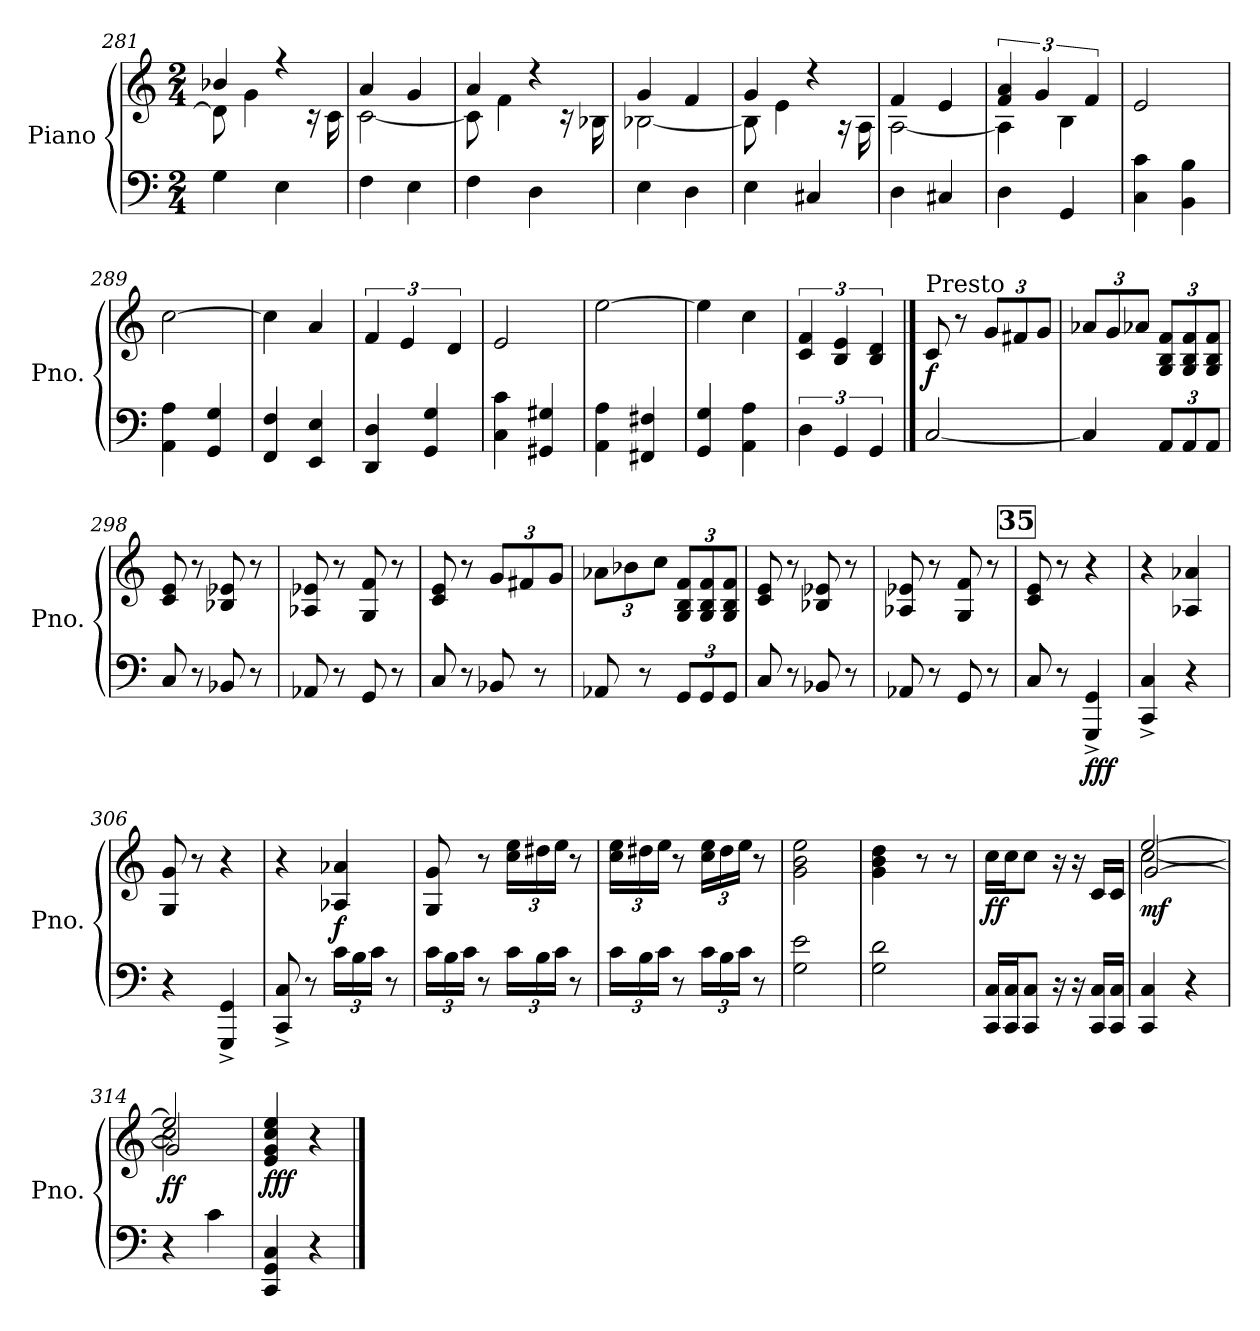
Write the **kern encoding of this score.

**kern	**kern	**dynam
*part1	*part1	*part1
*staff2	*staff1	*staff1/2
*I"Piano	*	*
*I'Pno.	*	*
*clefF4	*clefG2	*
*k[]	*k[]	*
*C:	*C:	*
*M2/4	*M2/4	*
=281	=281	=281
*	*^	*
4G\	4b-X/	8d\]	.
.	.	4g\	.
4E\	4r	.	.
.	.	16r	.
.	.	16c\	.
=282	=282	=282	=282
4F\	4a/	[2c\	.
4E\	4g/	.	.
=283	=283	=283	=283
4F\	4a/	8c\]	.
.	.	4f\	.
4D\	4r	.	.
.	.	16r	.
.	.	16B-X\	.
=284	=284	=284	=284
4E\	4g/	[2B-X\	.
4D\	4f/	.	.
=285	=285	=285	=285
4E\	4g/	8B-\]	.
.	.	4e\	.
4C#X/	4r	.	.
.	.	16r	.
.	.	16A\	.
!!LO:PB:g=z	!!
=286	=286	=286	=286
4D\	4f/	[2A\	.
4C#X/	4e/	.	.
!!LO:PB:g=z	!!
=287	=287	=287	=287
4D\	6f/ 6a/	4A\]	.
.	6g/	.	.
4GG/	.	4B\	.
.	6f/	.	.
*	*v	*v	*
=288	=288	=288
4C\ 4c\	2e/	.
4BB\ 4B\	.	.
=289	=289	=289
4AA\ 4A\	[2cc\	.
4GG/ 4G/	.	.
=290	=290	=290
4FF/ 4F/	4cc\]	.
4EE/ 4E/	4a/	.
=291	=291	=291
4DD/ 4D/	6f/	.
.	6e/	.
4GG/ 4G/	.	.
.	6d/	.
=292	=292	=292
4C\ 4c\	2e/	.
4GG#X/ 4G#X/	.	.
=293	=293	=293
4AA\ 4A\	[2ee\	.
4FF#X/ 4F#X/	.	.
=294	=294	=294
4GG/ 4G/	4ee\]	.
4AA\ 4A\	4cc\	.
=295	=295	=295
6D\	6c/ 6f/	.
6GG/	6B/ 6e/	.
6GG/	6B/ 6d/	.
!!LO:PB:g=z
==296	==296	==296
!!LO:REH:place=s1:a:t=34
!	!LO:TX:a:t=Presto	!
!	!	!LO:DY:b
[2C/	8c/	f
.	8r	.
*	*Xbrackettup	*
.	12g/L	.
.	12f#X/	.
.	12g/J	.
!!LO:PB:g=z
=297	=297	=297
4C/]	12a-X/L	.
.	12g/	.
.	12a-X/J	.
*Xbrackettup	*	*
12AA/L	12G/ 12B/ 12f/L	.
12AA/	12G/ 12B/ 12f/	.
12AA/J	12G/ 12B/ 12f/J	.
=298	=298	=298
8C/	8c/ 8e/	.
8r	8r	.
8BB-X/	8B-X/ 8e-X/	.
8r	8r	.
=299	=299	=299
8AA-X/	8A-X/ 8e-X/	.
8r	8r	.
8GG/	8G/ 8f/	.
8r	8r	.
=300	=300	=300
8C/	8c/ 8e/	.
8r	8r	.
8BB-X/	12g/L	.
.	12f#X/	.
8r	.	.
.	12g/J	.
=301	=301	=301
8AA-X/	12a-X\L	.
.	12b-X\	.
8r	.	.
.	12cc\J	.
12GG/L	12G/ 12B/ 12f/L	.
12GG/	12G/ 12B/ 12f/	.
12GG/J	12G/ 12B/ 12f/J	.
!!LO:PB:g=z
=302	=302	=302
8C/	8c/ 8e/	.
8r	8r	.
8BB-X/	8B-X/ 8e-X/	.
8r	8r	.
!!LO:PB:g=z
=303	=303	=303
8AA-X/	8A-X/ 8e-X/	.
8r	8r	.
8GG/	8G/ 8f/	.
8r	8r	.
!!LO:REH:place=s1:a:t=35
=304	=304	=304
8C/	8c/ 8e/	.
8r	8r	.
!	!	!LO:DY:b=2
4GGG/^ 4GG/^	4r	fff
=305	=305	=305
4CC/^ 4C/^	4r	.
4r	4A-X/ 4a-X/	.
=306	=306	=306
4r	8G/ 8g/	.
.	8r	.
4GGG/^ 4GG/^	4r	.
=307	=307	=307
8CC/^ 8C/^	4r	.
8r	.	.
!	!	!LO:DY:b
24c\LL	4A-X/ 4a-X/	f
24B\	.	.
24c\JJ	.	.
8r	.	.
=308	=308	=308
24c\LL	8G/ 8g/	.
24B\	.	.
24c\JJ	.	.
8r	8r	.
24c\LL	24cc\ 24ee\LL	.
24B\	24dd#X\	.
24c\JJ	24ee\JJ	.
8r	8r	.
=309	=309	=309
24c\LL	24cc\ 24ee\LL	.
24B\	24dd#X\	.
24c\JJ	24ee\JJ	.
8r	8r	.
24c\LL	24cc\ 24ee\LL	.
24B\	24dd#\	.
24c\JJ	24ee\JJ	.
8r	8r	.
!!LO:PB:g=z
=310	=310	=310
2G\ 2e\	2g\ 2b\ 2ee\	.
=311	=311	=311
2G\ 2d\	4g\ 4b\ 4dd\	.
.	8r	.
.	8r	.
=312	=312	=312
!	!	!LO:DY:b
16CC/ 16C/LL	16cc\LL	ff
16CC/ 16C/J	16cc\J	.
8CC/ 8C/J	8cc\J	.
16r	16r	.
16r	16r	.
16CC/ 16C/LL	16c/LL	.
16CC/ 16C/JJ	16c/JJ	.
=313	=313	=313
*	*^	*
*	*	*^	*
!	!	!	!	!LO:DY:b
4CC/ 4C/	[2ee/	[2cc\	[2g/	mf
4r	.	.	.	.
=314	=314	=314	=314	=314
!	!	!	!	!LO:DY:b
4r	2ee/]	2cc\]	2g/]	ff
4c\	.	.	.	.
*	*v	*v	*v	*
!!LO:PB:g=z
=315	=315	=315
!	!	!LO:DY:b
4CC/ 4GG/ 4C/	4e/ 4g/ 4cc/ 4ee/	fff
4r	4r	.
==	==	==
*-	*-	*-
